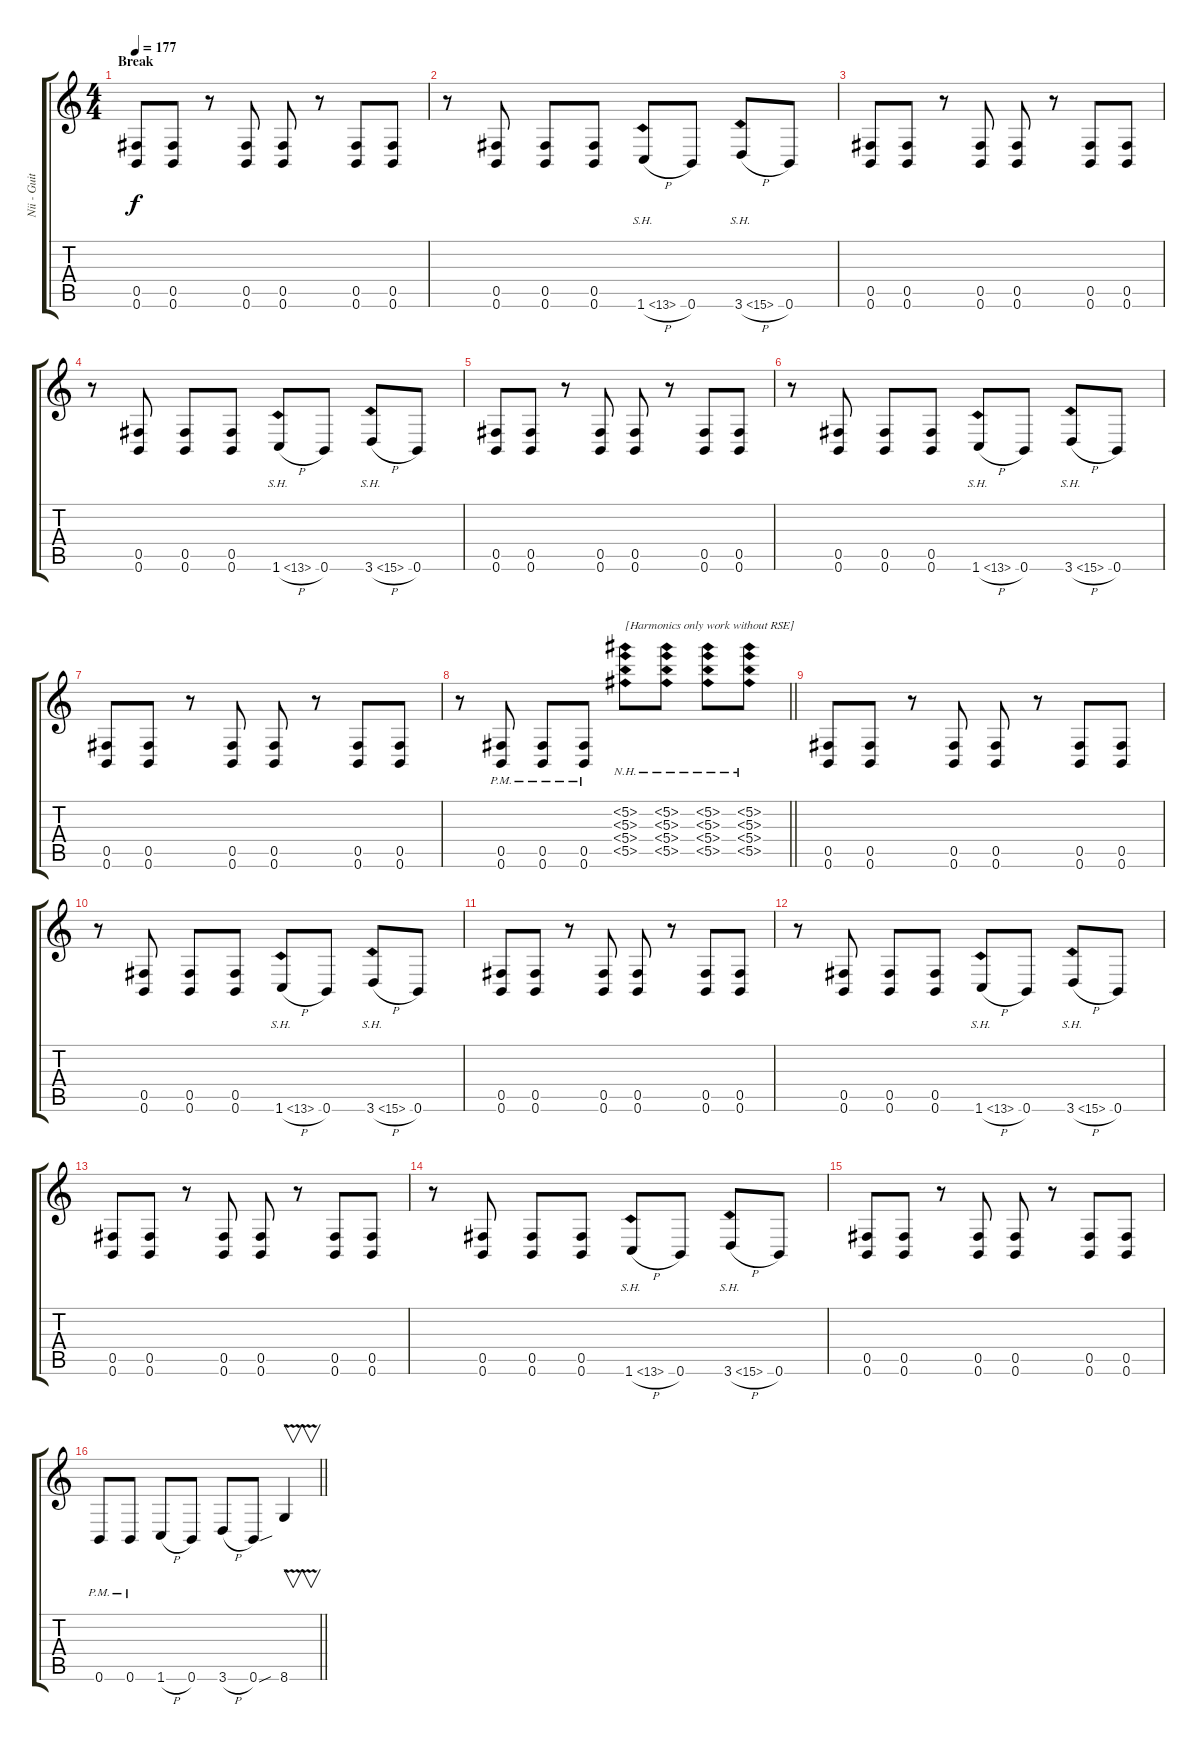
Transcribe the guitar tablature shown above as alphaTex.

\track ("Nii - Guitar 2" "Nii - Guit") {instrument distortionguitar}
\staff {score tabs}
\tuning (Db4 Ab3 E3 B2 Gb2 B1) {hide}
\ts (4 4)
\section ("" "Break")
\tempo 177
\clef g2
\ks c
(0.5 0.6).8{dy f} (0.5 0.6).8 r.8 (0.5 0.6).8 (0.5 0.6).8 r.8 (0.5 0.6).8 (0.5 0.6).8 |
r.8 (0.5 0.6).8 (0.5 0.6).8 (0.5 0.6).8 1.6{sh 12 h}.8 0.6.8 3.6{sh 12 h}.8 0.6.8 |
(0.5 0.6).8 (0.5 0.6).8 r.8 (0.5 0.6).8 (0.5 0.6).8 r.8 (0.5 0.6).8 (0.5 0.6).8 |
r.8 (0.5 0.6).8 (0.5 0.6).8 (0.5 0.6).8 1.6{sh 12 h}.8 0.6.8 3.6{sh 12 h}.8 0.6.8 |
(0.5 0.6).8 (0.5 0.6).8 r.8 (0.5 0.6).8 (0.5 0.6).8 r.8 (0.5 0.6).8 (0.5 0.6).8 |
r.8 (0.5 0.6).8 (0.5 0.6).8 (0.5 0.6).8 1.6{sh 12 h}.8 0.6.8 3.6{sh 12 h}.8 0.6.8 |
(0.5 0.6).8 (0.5 0.6).8 r.8 (0.5 0.6).8 (0.5 0.6).8 r.8 (0.5 0.6).8 (0.5 0.6).8 |
\barLineRight lightlight
r.8 (0.5{pm} 0.6{pm}).8 (0.5{pm} 0.6{pm}).8 (0.5{pm} 0.6{pm}).8 (5.2{nh} 5.3{nh} 5.4{nh} 5.5{nh}).8{txt "[Harmonics only work without RSE]"} (5.2{nh} 5.3{nh} 5.4{nh} 5.5{nh}).8 (5.2{nh} 5.3{nh} 5.4{nh} 5.5{nh}).8 (5.2{nh} 5.3{nh} 5.4{nh} 5.5{nh}).8 |
\section ("" "")
(0.5 0.6).8 (0.5 0.6).8 r.8 (0.5 0.6).8 (0.5 0.6).8 r.8 (0.5 0.6).8 (0.5 0.6).8 |
r.8 (0.5 0.6).8 (0.5 0.6).8 (0.5 0.6).8 1.6{sh 12 h}.8 0.6.8 3.6{sh 12 h}.8 0.6.8 |
(0.5 0.6).8 (0.5 0.6).8 r.8 (0.5 0.6).8 (0.5 0.6).8 r.8 (0.5 0.6).8 (0.5 0.6).8 |
r.8 (0.5 0.6).8 (0.5 0.6).8 (0.5 0.6).8 1.6{sh 12 h}.8 0.6.8 3.6{sh 12 h}.8 0.6.8 |
(0.5 0.6).8 (0.5 0.6).8 r.8 (0.5 0.6).8 (0.5 0.6).8 r.8 (0.5 0.6).8 (0.5 0.6).8 |
r.8 (0.5 0.6).8 (0.5 0.6).8 (0.5 0.6).8 1.6{sh 12 h}.8 0.6.8 3.6{sh 12 h}.8 0.6.8 |
(0.5 0.6).8 (0.5 0.6).8 r.8 (0.5 0.6).8 (0.5 0.6).8 r.8 (0.5 0.6).8 (0.5 0.6).8 |
\barLineRight lightlight
0.6{pm}.8 0.6{pm}.8 1.6{h}.8 0.6.8 3.6{h}.8 0.6{sou}.8 8.6{v}.4{v}
